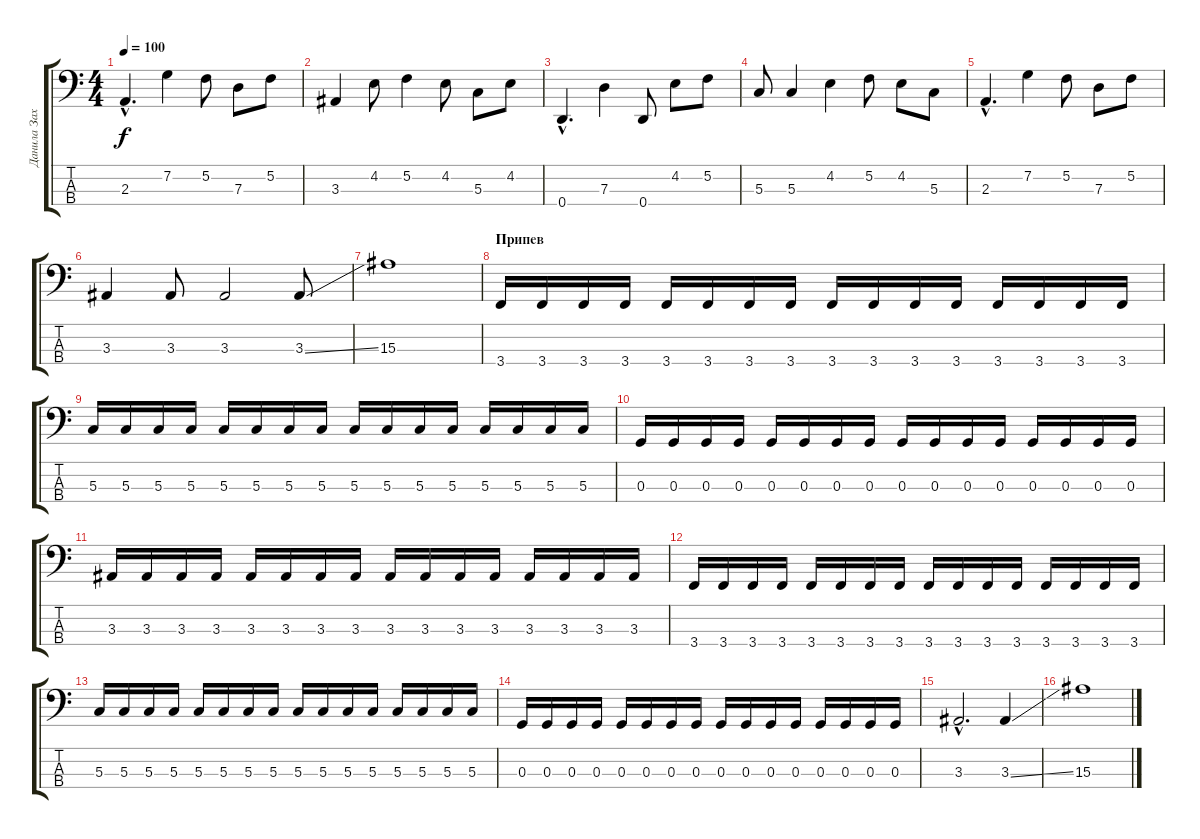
\track ("Данила Захаренков" "Данила Зах") {instrument electricbassfinger}
\staff {score tabs}
\tuning (F2 C2 G1 D1) {hide}
\ts (4 4)
\tempo 100
\clef f4
\ks c
2.3{hac}.4{d dy f} 7.2.4 5.2.8 7.3.8 5.2.8 |
3.3.4 4.2.8 5.2.4 4.2.8 5.3.8 4.2.8 |
0.4{hac}.4{d} 7.3.4 0.4.8 4.2.8 5.2.8 |
5.3.8 5.3.4 4.2.4 5.2.8 4.2.8 5.3.8 |
2.3{hac}.4{d} 7.2.4 5.2.8 7.3.8 5.2.8 |
3.3.4 3.3.8 3.3.2 3.3{ss}.8 |
15.3.1 |
\section ("" "Припев")
3.4.16 3.4.16 3.4.16 3.4.16 3.4.16 3.4.16 3.4.16 3.4.16 3.4.16 3.4.16 3.4.16 3.4.16 3.4.16 3.4.16 3.4.16 3.4.16 |
5.3.16 5.3.16 5.3.16 5.3.16 5.3.16 5.3.16 5.3.16 5.3.16 5.3.16 5.3.16 5.3.16 5.3.16 5.3.16 5.3.16 5.3.16 5.3.16 |
0.3.16 0.3.16 0.3.16 0.3.16 0.3.16 0.3.16 0.3.16 0.3.16 0.3.16 0.3.16 0.3.16 0.3.16 0.3.16 0.3.16 0.3.16 0.3.16 |
3.3.16 3.3.16 3.3.16 3.3.16 3.3.16 3.3.16 3.3.16 3.3.16 3.3.16 3.3.16 3.3.16 3.3.16 3.3.16 3.3.16 3.3.16 3.3.16 |
3.4.16 3.4.16 3.4.16 3.4.16 3.4.16 3.4.16 3.4.16 3.4.16 3.4.16 3.4.16 3.4.16 3.4.16 3.4.16 3.4.16 3.4.16 3.4.16 |
5.3.16 5.3.16 5.3.16 5.3.16 5.3.16 5.3.16 5.3.16 5.3.16 5.3.16 5.3.16 5.3.16 5.3.16 5.3.16 5.3.16 5.3.16 5.3.16 |
0.3.16 0.3.16 0.3.16 0.3.16 0.3.16 0.3.16 0.3.16 0.3.16 0.3.16 0.3.16 0.3.16 0.3.16 0.3.16 0.3.16 0.3.16 0.3.16 |
3.3{hac}.2{d} 3.3{ss}.4 |
15.3.1
